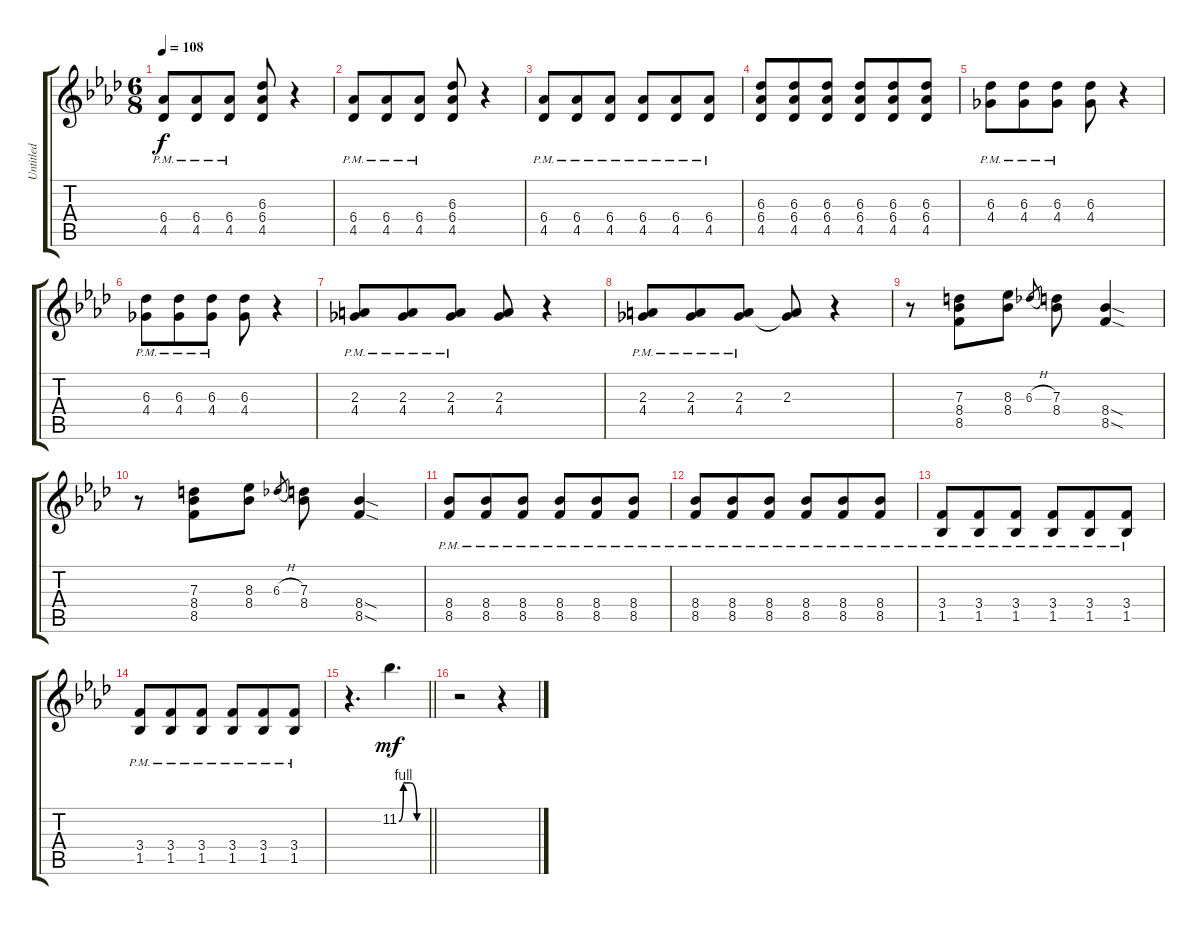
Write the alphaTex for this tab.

\track ("Untitled" "Untitled") {instrument distortionguitar}
\staff {score tabs}
\tuning (E4 B3 G3 D3 A2 E2) {hide}
\ts (6 8)
\tempo 108
\clef g2
\ks ab
(6.4{pm} 4.5{pm}).8{dy f} (6.4{pm} 4.5{pm}).8 (6.4{pm} 4.5{pm}).8 (6.3 6.4 4.5).8 r.4 |
(6.4{pm} 4.5{pm}).8 (6.4{pm} 4.5{pm}).8 (6.4{pm} 4.5{pm}).8 (6.3 6.4 4.5).8 r.4 |
(6.4{pm} 4.5{pm}).8 (6.4{pm} 4.5{pm}).8 (6.4{pm} 4.5{pm}).8 (6.4{pm} 4.5{pm}).8 (6.4{pm} 4.5{pm}).8 (6.4{pm} 4.5{pm}).8 |
(6.3 6.4 4.5).8 (6.3 6.4 4.5).8 (6.3 6.4 4.5).8 (6.3 6.4 4.5).8 (6.3 6.4 4.5).8 (6.3 6.4 4.5).8 |
(6.3{pm} 4.4{pm}).8 (6.3{pm} 4.4{pm}).8 (6.3{pm} 4.4{pm}).8 (6.3 4.4).8 r.4 |
(6.3{pm} 4.4{pm}).8 (6.3{pm} 4.4{pm}).8 (6.3{pm} 4.4{pm}).8 (6.3 4.4).8 r.4 |
(2.3{pm} 4.4{pm}).8 (2.3{pm} 4.4{pm}).8 (2.3{pm} 4.4{pm}).8 (2.3 4.4).8 r.4 |
(2.3{pm} 4.4{pm}).8 (2.3{pm} 4.4{pm}).8 (2.3{pm} 4.4{pm}).8 (2.3 4.4{t}).8 r.4 |
r.8 (7.3 8.4 8.5).8 (8.3 8.4).8 6.3{h}.8{gr} (7.3 8.4).8 (8.4{sod} 8.5{sod}).4 |
r.8 (7.3 8.4 8.5).8 (8.3 8.4).8 6.3{h}.8{gr} (7.3 8.4).8 (8.4{sod} 8.5{sod}).4 |
(8.4{pm} 8.5{pm}).8 (8.4{pm} 8.5{pm}).8 (8.4{pm} 8.5{pm}).8 (8.4{pm} 8.5{pm}).8 (8.4{pm} 8.5{pm}).8 (8.4{pm} 8.5{pm}).8 |
(8.4{pm} 8.5{pm}).8 (8.4{pm} 8.5{pm}).8 (8.4{pm} 8.5{pm}).8 (8.4{pm} 8.5{pm}).8 (8.4{pm} 8.5{pm}).8 (8.4{pm} 8.5{pm}).8 |
(3.4{pm} 1.5{pm}).8 (3.4{pm} 1.5{pm}).8 (3.4{pm} 1.5{pm}).8 (3.4{pm} 1.5{pm}).8 (3.4{pm} 1.5{pm}).8 (3.4{pm} 1.5{pm}).8 |
(3.4{pm} 1.5{pm}).8 (3.4{pm} 1.5{pm}).8 (3.4{pm} 1.5{pm}).8 (3.4{pm} 1.5{pm}).8 (3.4{pm} 1.5{pm}).8 (3.4{pm} 1.5{pm}).8 |
\barLineRight lightlight
r.4{d} 11.2{be (custom 0 0 10 4 25 4 40 0 60 0)}.4{d dy mf} |
r.2 r.4
